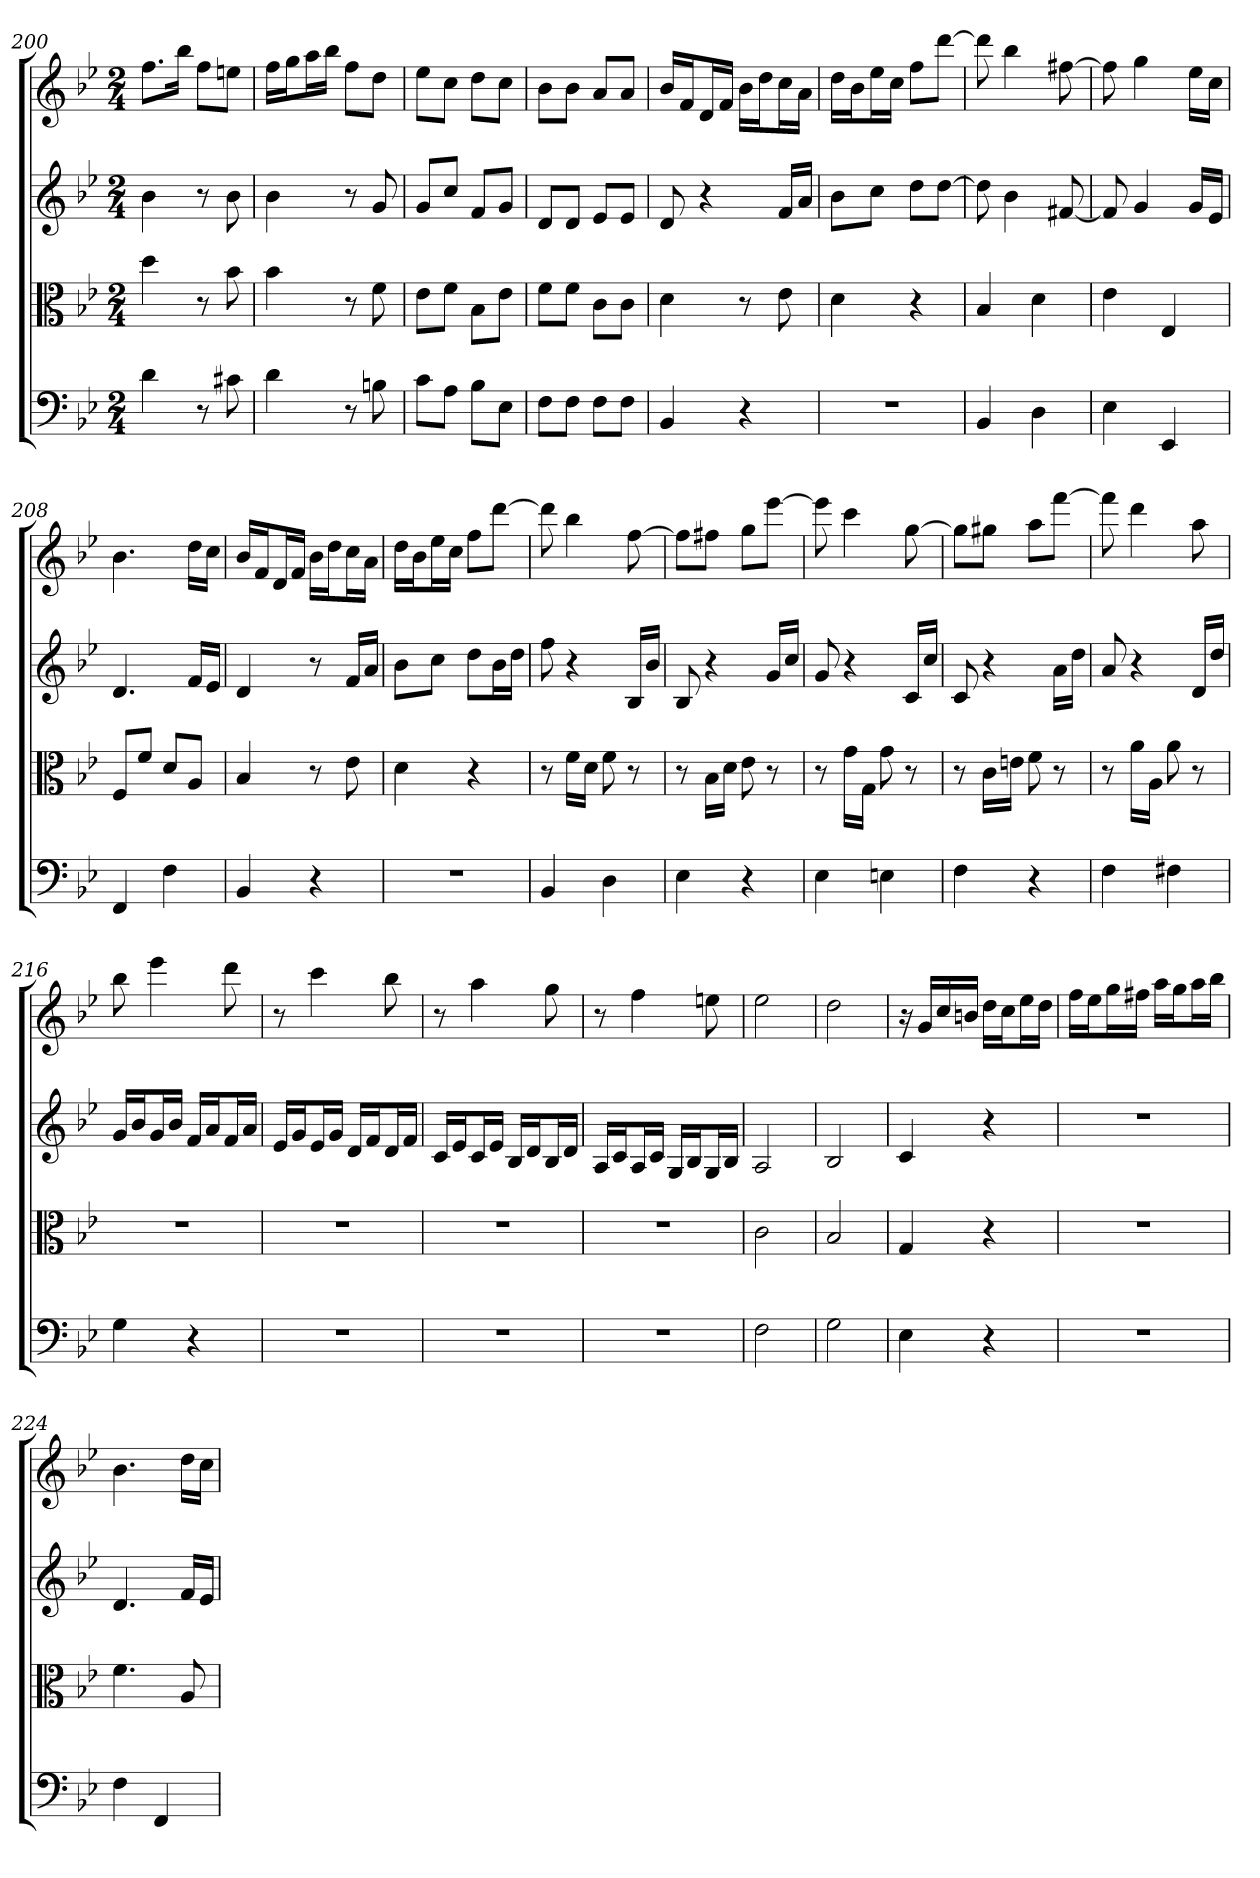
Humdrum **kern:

**kern	**kern	**kern	**kern
*part4	*part3	*part2	*part1
*staff4	*staff3	*staff2	*staff1
*clefF4	*clefC3	*	*
*k[b-e-]	*k[b-e-]	*k[b-e-]	*k[b-e-]
*B-:	*B-:	*B-:	*B-:
*M2/4	*M2/4	*M2/4	*M2/4
=200	=200	=200	=200
4d	4dd	4b-	8.ffL
.	.	.	16bb-Jk
8r	8r	8r	8ffL
8c#X	8b-	8b-	8eenJ
=201	=201	=201	=201
4d	4b-	4b-	16ffLL
.	.	.	16ggJ
.	.	.	16aaL
.	.	.	16bb-JJ
8r	8r	8r	8ffL
8Bn	8f	8g	8ddJ
=202	=202	=202	=202
8c\L	8e-\L	8gL	8ee-L
8A\J	8f\J	8ccJ	8ccJ
8B-\L	8B-\L	8fL	8ddL
8E-\J	8e-\J	8gJ	8ccJ
=203	=203	=203	=203
8F\L	8f\L	8dL	8b-L
8F\J	8f\J	8dJ	8b-J
8F\L	8c\L	8e-L	8aL
8F\J	8c\J	8e-J	8aJ
=204	=204	=204	=204
4BB-	4d	8d	16b-LL
.	.	.	16fJ
.	.	4r	16dL
.	.	.	16fJJ
4r	8r	.	16b-LL
.	.	.	16ddJ
.	8e-	16fLL	16ccL
.	.	16aJJ	16aJJ
=205	=205	=205	=205
2r	4d	8b-L	16ddLL
.	.	.	16b-J
.	.	8ccJ	16ee-L
.	.	.	16ccJJ
.	4r	8ddL	8ffL
.	.	[8ddJ	[8dddJ
=206	=206	=206	=206
4BB-	4B-	8dd]	8ddd]
.	.	4b-	4bb-
4D	4d	.	.
.	.	[8f#X	[8ff#X
=207	=207	=207	=207
4E-	4e-	8f#]	8ff#]
.	.	4g	4gg
4EE-	4E-	.	.
.	.	16gLL	16ee-LL
.	.	16e-JJ	16ccJJ
=208	=208	=208	=208
4FF	8F/L	4.d	4.b-
.	8f/J	.	.
4F	8d/L	.	.
.	8A/J	16fLL	16ddLL
.	.	16e-JJ	16ccJJ
=209	=209	=209	=209
4BB-	4B-	4d	16b-LL
.	.	.	16fJ
.	.	.	16dL
.	.	.	16fJJ
4r	8r	8r	16b-LL
.	.	.	16ddJ
.	8e-	16fLL	16ccL
.	.	16aJJ	16aJJ
=210	=210	=210	=210
2r	4d	8b-L	16ddLL
.	.	.	16b-J
.	.	8ccJ	16ee-L
.	.	.	16ccJJ
.	4r	8ddL	8ffL
.	.	16b-L	[8dddJ
.	.	16ddJJ	.
=211	=211	=211	=211
4BB-	8r	8ff	8ddd]
.	16f\LL	4r	4bb-
.	16d\JJ	.	.
4D	8f	.	.
.	8r	16B-LL	[8ff
.	.	16b-JJ	.
=212	=212	=212	=212
4E-	8r	8B-	8ffL]
.	16B-\LL	4r	8ff#XJ
.	16d\JJ	.	.
4r	8e-	.	8ggL
.	8r	16gLL	[8eee-J
.	.	16ccJJ	.
=213	=213	=213	=213
4E-	8r	8g	8eee-]
.	16g\LL	4r	4ccc
.	16G\JJ	.	.
4En	8g	.	.
.	8r	16cLL	[8gg
.	.	16ccJJ	.
=214	=214	=214	=214
4F	8r	8c	8ggL]
.	16c\LL	4r	8gg#XJ
.	16en\JJ	.	.
4r	8f	.	8aaL
.	8r	16aLL	[8fffJ
.	.	16ddJJ	.
=215	=215	=215	=215
4F	8r	8a	8fff]
.	16a\LL	4r	4ddd
.	16A\JJ	.	.
4F#X	8a	.	.
.	8r	16dLL	8aa
.	.	16ddJJ	.
=216	=216	=216	=216
4G	2r	16gLL	8bb-
.	.	16b-J	.
.	.	16gL	4eee-
.	.	16b-JJ	.
4r	.	16fLL	.
.	.	16aJ	.
.	.	16fL	8ddd
.	.	16aJJ	.
=217	=217	=217	=217
2r	2r	16e-LL	8r
.	.	16gJ	.
.	.	16e-L	4ccc
.	.	16gJJ	.
.	.	16dLL	.
.	.	16fJ	.
.	.	16dL	8bb-
.	.	16fJJ	.
=218	=218	=218	=218
2r	2r	16cLL	8r
.	.	16e-J	.
.	.	16cL	4aa
.	.	16e-JJ	.
.	.	16B-LL	.
.	.	16dJ	.
.	.	16B-L	8gg
.	.	16dJJ	.
=219	=219	=219	=219
2r	2r	16ALL	8r
.	.	16cJ	.
.	.	16AL	4ff
.	.	16cJJ	.
.	.	16GLL	.
.	.	16B-J	.
.	.	16GL	8een
.	.	16B-JJ	.
=220	=220	=220	=220
2F	2c	2A	2ee-
=221	=221	=221	=221
2G	2B-	2B-	2dd
=222	=222	=222	=222
4E-	4G	4c	16r
.	.	.	16gLL
.	.	.	16cc
.	.	.	16bnJJ
4r	4r	4r	16ddLL
.	.	.	16ccJ
.	.	.	16ee-L
.	.	.	16ddJJ
=223	=223	=223	=223
2r	2r	2r	16ffLL
.	.	.	16ee-J
.	.	.	16ggL
.	.	.	16ff#XJJ
.	.	.	16aaLL
.	.	.	16ggJ
.	.	.	16aaL
.	.	.	16bb-JJ
=224	=224	=224	=224
4F	4.f	4.d	4.b-
4FF	.	.	.
.	8A	16fLL	16ddLL
.	.	16e-JJ	16ccJJ
=	=	=	=
*-	*-	*-	*-
